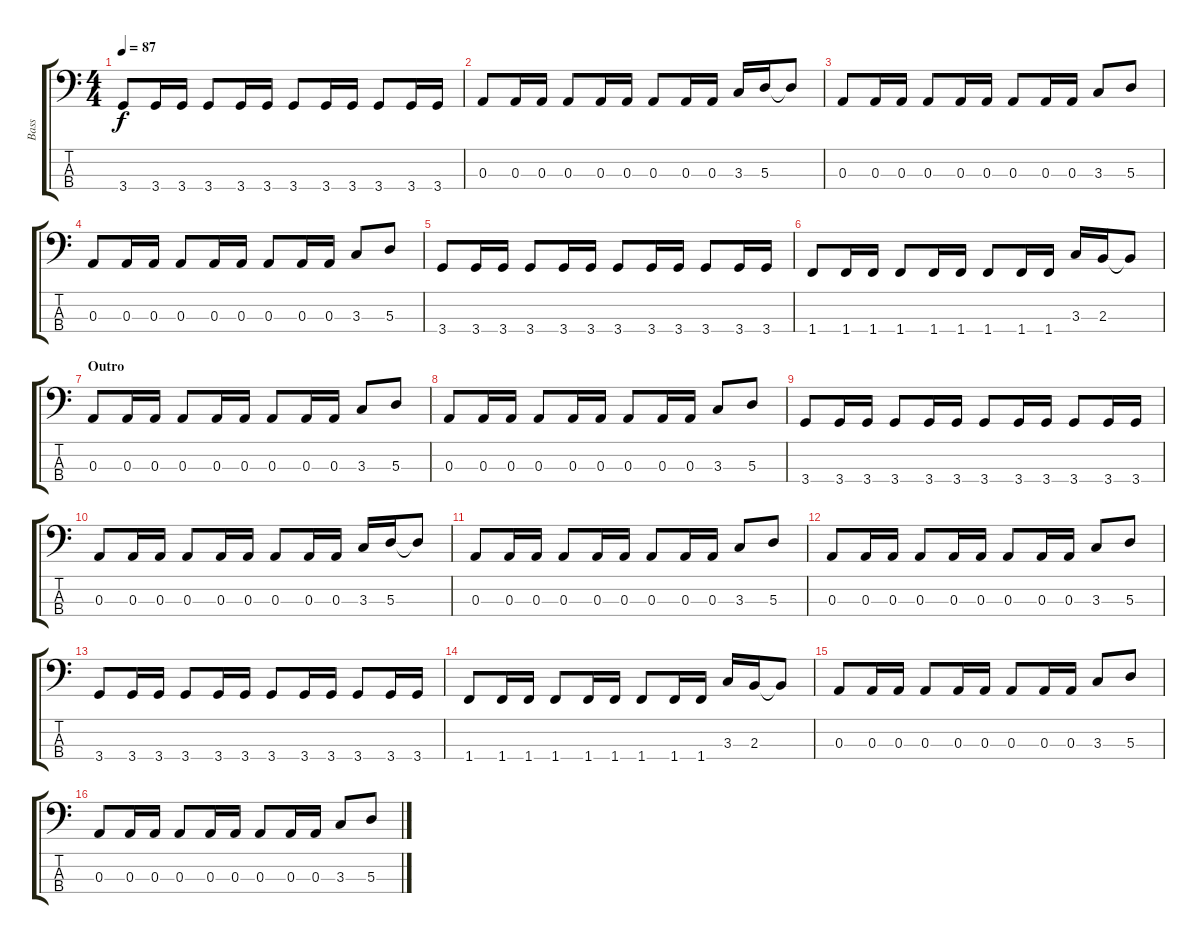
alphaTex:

\track ("Bass" "Bass") {instrument electricbassfinger}
\staff {score tabs}
\tuning (G2 D2 A1 E1) {hide}
\ts (4 4)
\tempo 87
\clef f4
\ks c
3.4.8{dy f} 3.4.16 3.4.16 3.4.8 3.4.16 3.4.16 3.4.8 3.4.16 3.4.16 3.4.8 3.4.16 3.4.16 |
0.3.8 0.3.16 0.3.16 0.3.8 0.3.16 0.3.16 0.3.8 0.3.16 0.3.16 3.3.16 5.3.16 5.3{t}.8 |
0.3.8 0.3.16 0.3.16 0.3.8 0.3.16 0.3.16 0.3.8 0.3.16 0.3.16 3.3.8 5.3.8 |
0.3.8 0.3.16 0.3.16 0.3.8 0.3.16 0.3.16 0.3.8 0.3.16 0.3.16 3.3.8 5.3.8 |
3.4.8 3.4.16 3.4.16 3.4.8 3.4.16 3.4.16 3.4.8 3.4.16 3.4.16 3.4.8 3.4.16 3.4.16 |
1.4.8 1.4.16 1.4.16 1.4.8 1.4.16 1.4.16 1.4.8 1.4.16 1.4.16 3.3.16 2.3.16 2.3{t}.8 |
\section ("" "Outro")
0.3.8 0.3.16 0.3.16 0.3.8 0.3.16 0.3.16 0.3.8 0.3.16 0.3.16 3.3.8 5.3.8 |
0.3.8 0.3.16 0.3.16 0.3.8 0.3.16 0.3.16 0.3.8 0.3.16 0.3.16 3.3.8 5.3.8 |
3.4.8 3.4.16 3.4.16 3.4.8 3.4.16 3.4.16 3.4.8 3.4.16 3.4.16 3.4.8 3.4.16 3.4.16 |
0.3.8 0.3.16 0.3.16 0.3.8 0.3.16 0.3.16 0.3.8 0.3.16 0.3.16 3.3.16 5.3.16 5.3{t}.8 |
0.3.8 0.3.16 0.3.16 0.3.8 0.3.16 0.3.16 0.3.8 0.3.16 0.3.16 3.3.8 5.3.8 |
0.3.8 0.3.16 0.3.16 0.3.8 0.3.16 0.3.16 0.3.8 0.3.16 0.3.16 3.3.8 5.3.8 |
3.4.8 3.4.16 3.4.16 3.4.8 3.4.16 3.4.16 3.4.8 3.4.16 3.4.16 3.4.8 3.4.16 3.4.16 |
1.4.8 1.4.16 1.4.16 1.4.8 1.4.16 1.4.16 1.4.8 1.4.16 1.4.16 3.3.16 2.3.16 2.3{t}.8 |
0.3.8 0.3.16 0.3.16 0.3.8 0.3.16 0.3.16 0.3.8 0.3.16 0.3.16 3.3.8 5.3.8 |
0.3.8 0.3.16 0.3.16 0.3.8 0.3.16 0.3.16 0.3.8 0.3.16 0.3.16 3.3.8 5.3.8
